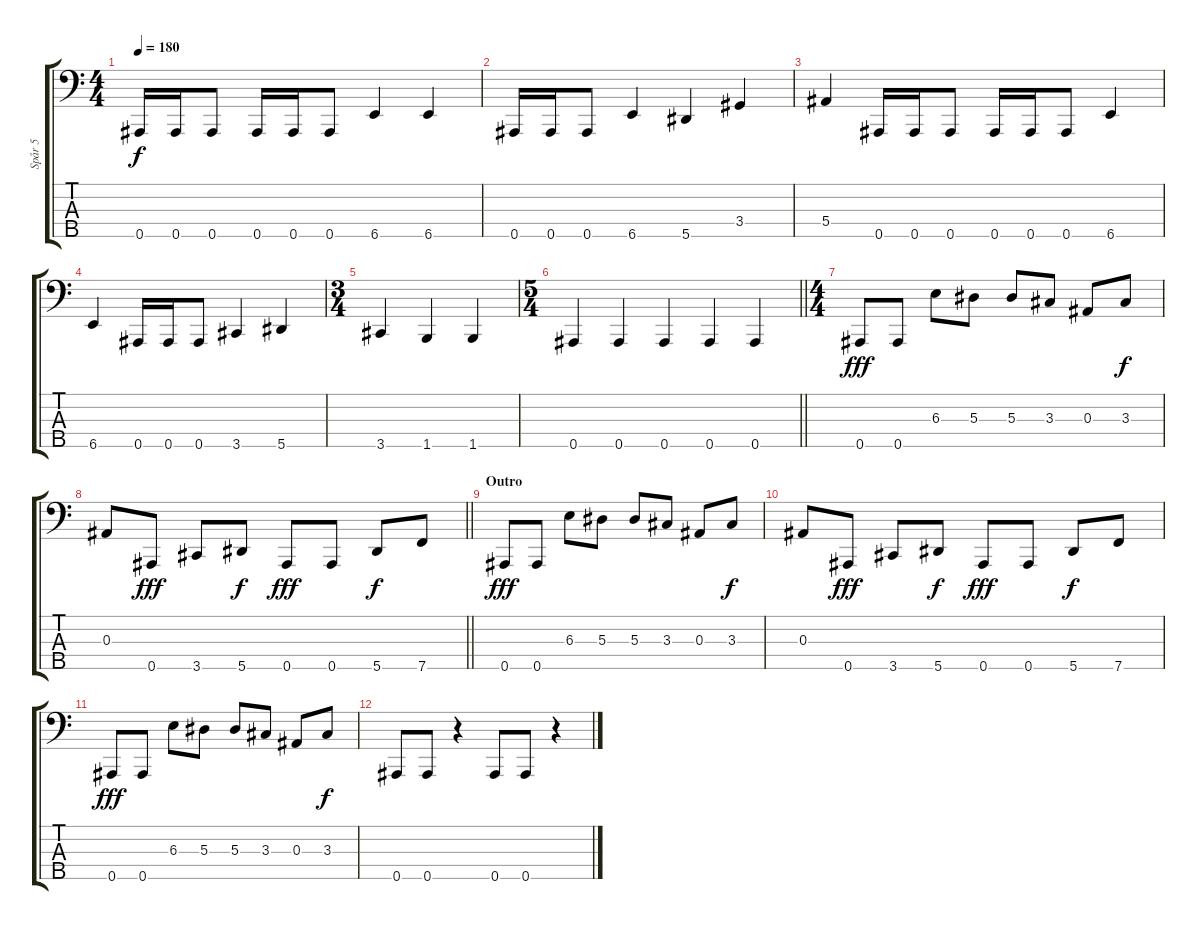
\track ("Spår 5" "Spår 5") {instrument electricbasspick}
\staff {score tabs}
\tuning (G2 D2 Bb1 F1 Bb0) {hide}
\ts (4 4)
\tempo 180
\clef f4
\ks c
0.5.16{dy f} 0.5.16 0.5.8 0.5.16 0.5.16 0.5.8 6.5.4 6.5.4 |
0.5.16 0.5.16 0.5.8 6.5.4 5.5.4 3.4.4 |
5.4.4 0.5.16 0.5.16 0.5.8 0.5.16 0.5.16 0.5.8 6.5.4 |
6.5.4 0.5.16 0.5.16 0.5.8 3.5.4 5.5.4 |
\ts (3 4)
3.5.4 1.5.4 1.5.4 |
\ts (5 4)
\barLineRight lightlight
0.5.4 0.5.4 0.5.4 0.5.4 0.5.4 |
\ts (4 4)
0.5.8{dy fff} 0.5.8 6.3.8 5.3.8 5.3.8 3.3.8 0.3.8 3.3.8{dy f} |
\barLineRight lightlight
0.3.8 0.5.8{dy fff} 3.5.8 5.5.8{dy f} 0.5.8{dy fff} 0.5.8 5.5.8{dy f} 7.5.8 |
\section ("" "Outro")
0.5.8{dy fff} 0.5.8 6.3.8 5.3.8 5.3.8 3.3.8 0.3.8 3.3.8{dy f} |
0.3.8 0.5.8{dy fff} 3.5.8 5.5.8{dy f} 0.5.8{dy fff} 0.5.8 5.5.8{dy f} 7.5.8 |
0.5.8{dy fff} 0.5.8 6.3.8 5.3.8 5.3.8 3.3.8 0.3.8 3.3.8{dy f} |
0.5.8 0.5.8 r.4 0.5.8 0.5.8 r.4
